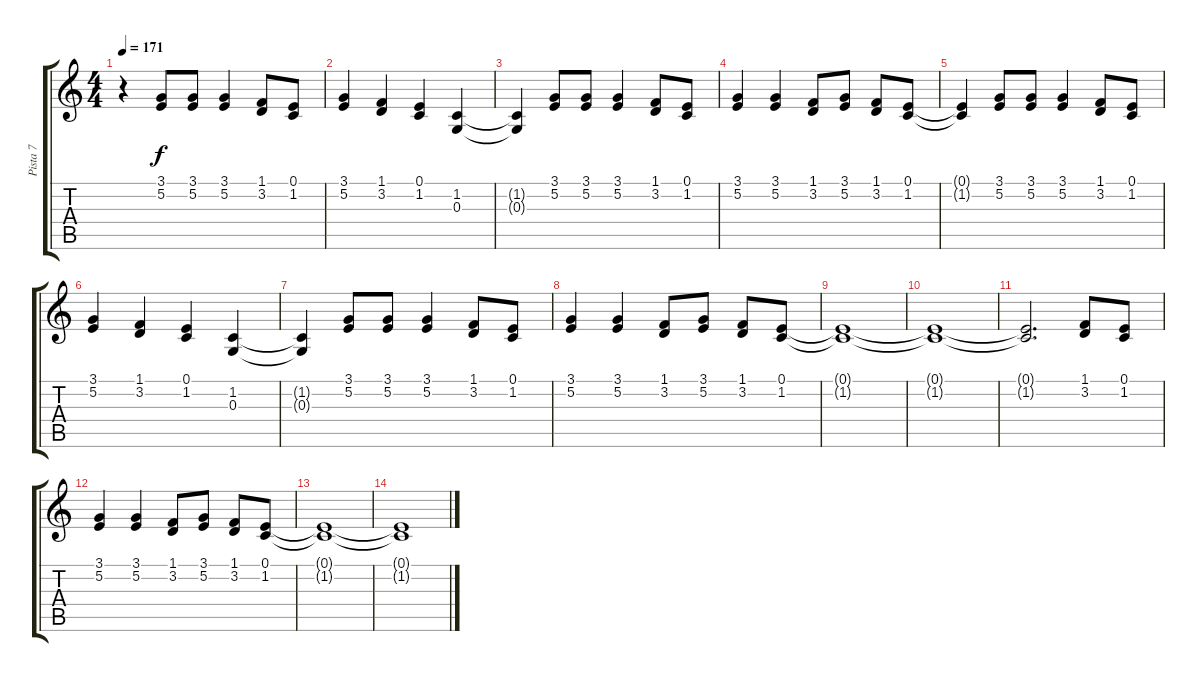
\track ("Pista 7" "Pista 7") {instrument electricgrandpiano}
\staff {score tabs}
\tuning (E4 B3 G3 D3 A2 E2) {hide}
\ts (4 4)
\tempo 171
\clef g2
\ks c
r.4{dy f} (3.1 5.2).8 (3.1 5.2).8 (3.1 5.2).4 (1.1 3.2).8 (0.1 1.2).8 |
(3.1 5.2).4 (1.1 3.2).4 (0.1 1.2).4 (1.2 0.3).4 |
(1.2{t} 0.3{t}).4 (3.1 5.2).8 (3.1 5.2).8 (3.1 5.2).4 (1.1 3.2).8 (0.1 1.2).8 |
(3.1 5.2).4 (3.1 5.2).4 (1.1 3.2).8 (3.1 5.2).8 (1.1 3.2).8 (0.1 1.2).8 |
(0.1{t} 1.2{t}).4 (3.1 5.2).8 (3.1 5.2).8 (3.1 5.2).4 (1.1 3.2).8 (0.1 1.2).8 |
(3.1 5.2).4 (1.1 3.2).4 (0.1 1.2).4 (1.2 0.3).4 |
(1.2{t} 0.3{t}).4 (3.1 5.2).8 (3.1 5.2).8 (3.1 5.2).4 (1.1 3.2).8 (0.1 1.2).8 |
(3.1 5.2).4 (3.1 5.2).4 (1.1 3.2).8 (3.1 5.2).8 (1.1 3.2).8 (0.1 1.2).8 |
(0.1{t} 1.2{t}).1 |
(0.1{t} 1.2{t}).1 |
(0.1{t} 1.2{t}).2{d} (1.1 3.2).8 (0.1 1.2).8 |
(3.1 5.2).4 (3.1 5.2).4 (1.1 3.2).8 (3.1 5.2).8 (1.1 3.2).8 (0.1 1.2).8 |
(0.1{t} 1.2{t}).1 |
(0.1{t} 1.2{t}).1
